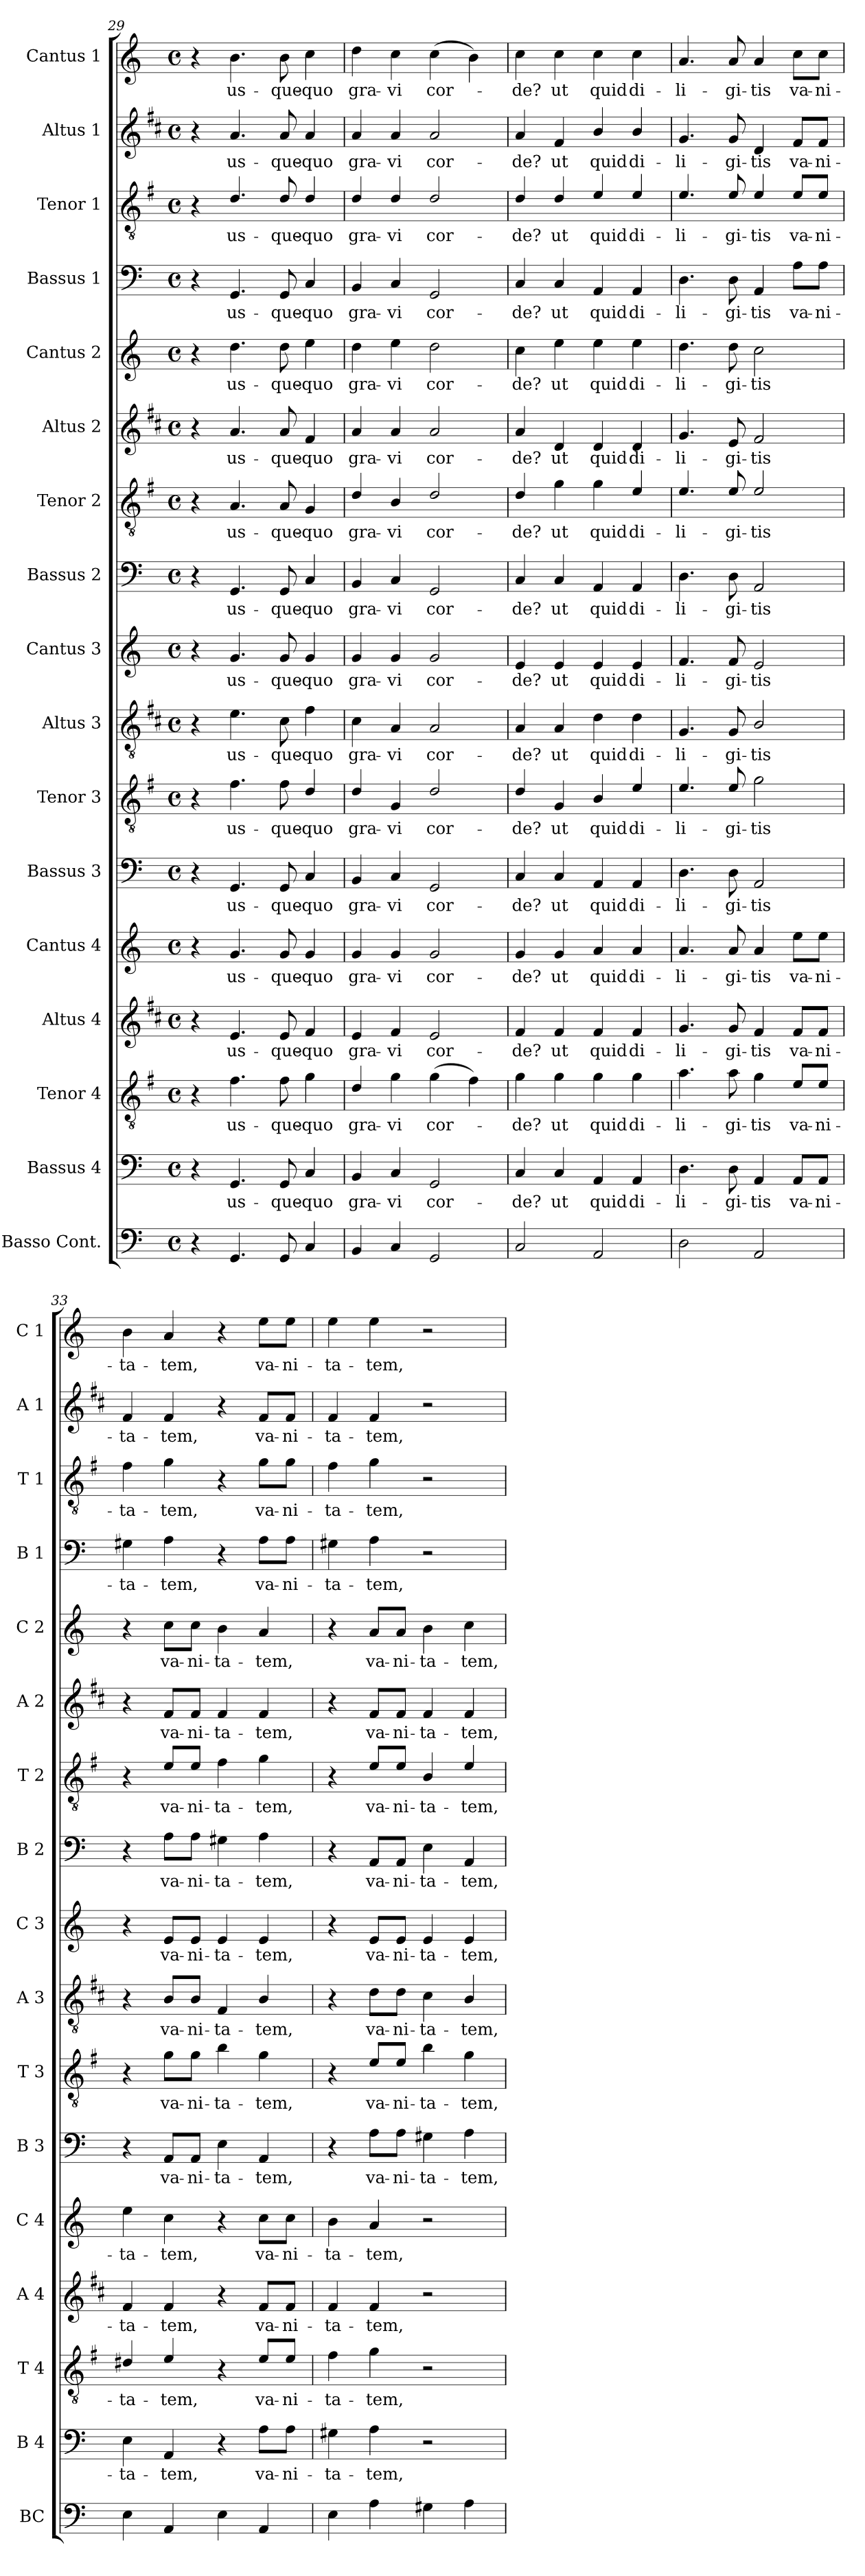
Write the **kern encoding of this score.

**kern	**kern	**text	**kern	**text	**kern	**text	**kern	**text	**kern	**text	**kern	**text	**kern	**text	**kern	**text	**kern	**text	**kern	**text	**kern	**text	**kern	**text	**kern	**text	**kern	**text	**kern	**text	**kern	**text
*part17	*part16	*part16	*part15	*part15	*part14	*part14	*part13	*part13	*part12	*part12	*part11	*part11	*part10	*part10	*part9	*part9	*part8	*part8	*part7	*part7	*part6	*part6	*part5	*part5	*part4	*part4	*part3	*part3	*part2	*part2	*part1	*part1
*staff17	*staff16	*staff16	*staff15	*staff15	*staff14	*staff14	*staff13	*staff13	*staff12	*staff12	*staff11	*staff11	*staff10	*staff10	*staff9	*staff9	*staff8	*staff8	*staff7	*staff7	*staff6	*staff6	*staff5	*staff5	*staff4	*staff4	*staff3	*staff3	*staff2	*staff2	*staff1	*staff1
*I"Basso Cont.	*I"Bassus 4	*	*I"Tenor 4	*	*I"Altus 4	*	*I"Cantus 4	*	*I"Bassus 3	*	*I"Tenor 3	*	*I"Altus 3	*	*I"Cantus 3	*	*I"Bassus 2	*	*I"Tenor 2	*	*I"Altus 2	*	*I"Cantus 2	*	*I"Bassus 1	*	*I"Tenor 1	*	*I"Altus 1	*	*I"Cantus 1	*
*I'BC	*I'B 4	*	*I'T 4	*	*I'A 4	*	*I'C 4	*	*I'B 3	*	*I'T 3	*	*I'A 3	*	*I'C 3	*	*I'B 2	*	*I'T 2	*	*I'A 2	*	*I'C 2	*	*I'B 1	*	*I'T 1	*	*I'A 1	*	*I'C 1	*
*clefF4	*clefF4	*	*clefGv2	*	*clefG2	*	*clefG2	*	*clefF4	*	*clefGv2	*	*clefGv2	*	*clefG2	*	*clefF4	*	*clefGv2	*	*clefG2	*	*clefG2	*	*clefF4	*	*clefGv2	*	*clefG2	*	*clefG2	*
*	*	*	*ITrd4c7	*	*ITrd1c2	*	*	*	*	*	*ITrd4c7	*	*ITrd1c2	*	*	*	*	*	*ITrd4c7	*	*ITrd1c2	*	*	*	*	*	*ITrd4c7	*	*ITrd1c2	*	*	*
*k[]	*k[]	*	*k[]	*	*k[]	*	*k[]	*	*k[]	*	*k[]	*	*k[]	*	*k[]	*	*k[]	*	*k[]	*	*k[]	*	*k[]	*	*k[]	*	*k[]	*	*k[]	*	*k[]	*
*C:	*C:	*	*C:	*	*C:	*	*C:	*	*C:	*	*C:	*	*C:	*	*C:	*	*C:	*	*C:	*	*C:	*	*C:	*	*C:	*	*C:	*	*C:	*	*C:	*
*M4/4	*M4/4	*	*M4/4	*	*M4/4	*	*M4/4	*	*M4/4	*	*M4/4	*	*M4/4	*	*M4/4	*	*M4/4	*	*M4/4	*	*M4/4	*	*M4/4	*	*M4/4	*	*M4/4	*	*M4/4	*	*M4/4	*
*met(c)	*met(c)	*	*met(c)	*	*met(c)	*	*met(c)	*	*met(c)	*	*met(c)	*	*met(c)	*	*met(c)	*	*met(c)	*	*met(c)	*	*met(c)	*	*met(c)	*	*met(c)	*	*met(c)	*	*met(c)	*	*met(c)	*
=29	=29	=29	=29	=29	=29	=29	=29	=29	=29	=29	=29	=29	=29	=29	=29	=29	=29	=29	=29	=29	=29	=29	=29	=29	=29	=29	=29	=29	=29	=29	=29	=29
4r	4r	.	4r	.	4r	.	4r	.	4r	.	4r	.	4r	.	4r	.	4r	.	4r	.	4r	.	4r	.	4r	.	4r	.	4r	.	4r	.
!	!	!LO:LY:b	!	!LO:LY:b	!	!LO:LY:b	!	!LO:LY:b	!	!LO:LY:b	!	!LO:LY:b	!	!LO:LY:b	!	!LO:LY:b	!	!LO:LY:b	!	!LO:LY:b	!	!LO:LY:b	!	!LO:LY:b	!	!LO:LY:b	!	!LO:LY:b	!	!LO:LY:b	!	!LO:LY:b
4.GG/	4.GG/	us-	4.B\	us-	4.d/	us-	4.g/	us-	4.GG/	us-	4.B\	us-	4.d\	us-	4.g/	us-	4.GG/	us-	4.D/	us-	4.g/	us-	4.dd\	us-	4.GG/	us-	4.G/	us-	4.g/	us-	4.b\	us-
!	!	!LO:LY:b	!	!LO:LY:b	!	!LO:LY:b	!	!LO:LY:b	!	!LO:LY:b	!	!LO:LY:b	!	!LO:LY:b	!	!LO:LY:b	!	!LO:LY:b	!	!LO:LY:b	!	!LO:LY:b	!	!LO:LY:b	!	!LO:LY:b	!	!LO:LY:b	!	!LO:LY:b	!	!LO:LY:b
8GG/	8GG/	-que-	8B\	-que-	8d/	-que-	8g/	-que-	8GG/	-que-	8B\	-que-	8B\	-que-	8g/	-que-	8GG/	-que-	8D/	-que-	8g/	-que-	8dd\	-que-	8GG/	-que-	8G/	-que-	8g/	-que-	8b\	-que-
!	!	!LO:LY:b	!	!LO:LY:b	!	!LO:LY:b	!	!LO:LY:b	!	!LO:LY:b	!	!LO:LY:b	!	!LO:LY:b	!	!LO:LY:b	!	!LO:LY:b	!	!LO:LY:b	!	!LO:LY:b	!	!LO:LY:b	!	!LO:LY:b	!	!LO:LY:b	!	!LO:LY:b	!	!LO:LY:b
4C/	4C/	-quo	4c\	-quo	4e/	-quo	4g/	-quo	4C/	-quo	4G/	-quo	4e\	-quo	4g/	-quo	4C/	-quo	4C/	-quo	4e/	-quo	4ee\	-quo	4C/	-quo	4G/	-quo	4g/	-quo	4cc\	-quo
=30	=30	=30	=30	=30	=30	=30	=30	=30	=30	=30	=30	=30	=30	=30	=30	=30	=30	=30	=30	=30	=30	=30	=30	=30	=30	=30	=30	=30	=30	=30	=30	=30
!	!	!LO:LY:b	!	!LO:LY:b	!	!LO:LY:b	!	!LO:LY:b	!	!LO:LY:b	!	!LO:LY:b	!	!LO:LY:b	!	!LO:LY:b	!	!LO:LY:b	!	!LO:LY:b	!	!LO:LY:b	!	!LO:LY:b	!	!LO:LY:b	!	!LO:LY:b	!	!LO:LY:b	!	!LO:LY:b
4BB/	4BB/	gra-	4G/	gra-	4d/	gra-	4g/	gra-	4BB/	gra-	4G/	gra-	4B\	gra-	4g/	gra-	4BB/	gra-	4G/	gra-	4g/	gra-	4dd\	gra-	4BB/	gra-	4G/	gra-	4g/	gra-	4dd\	gra-
!	!	!LO:LY:b	!	!LO:LY:b	!	!LO:LY:b	!	!LO:LY:b	!	!LO:LY:b	!	!LO:LY:b	!	!LO:LY:b	!	!LO:LY:b	!	!LO:LY:b	!	!LO:LY:b	!	!LO:LY:b	!	!LO:LY:b	!	!LO:LY:b	!	!LO:LY:b	!	!LO:LY:b	!	!LO:LY:b
4C/	4C/	-vi	4c\	-vi	4e/	-vi	4g/	-vi	4C/	-vi	4C/	-vi	4G/	-vi	4g/	-vi	4C/	-vi	4E/	-vi	4g/	-vi	4ee\	-vi	4C/	-vi	4G/	-vi	4g/	-vi	4cc\	-vi
!	!	!LO:LY:b	!	!LO:LY:b	!	!LO:LY:b	!	!LO:LY:b	!	!LO:LY:b	!	!LO:LY:b	!	!LO:LY:b	!	!LO:LY:b	!	!LO:LY:b	!	!LO:LY:b	!	!LO:LY:b	!	!LO:LY:b	!	!LO:LY:b	!	!LO:LY:b	!	!LO:LY:b	!	!LO:LY:b
2GG/	2GG/	cor-	(>4c\	cor-	2d/	cor-	2g/	cor-	2GG/	cor-	2G/	cor-	2G/	cor-	2g/	cor-	2GG/	cor-	2G/	cor-	2g/	cor-	2dd\	cor-	2GG/	cor-	2G/	cor-	2g/	cor-	(>4cc\	cor-
.	.	.	4B\)	.	.	.	.	.	.	.	.	.	.	.	.	.	.	.	.	.	.	.	.	.	.	.	.	.	.	.	4b\)	.
=31	=31	=31	=31	=31	=31	=31	=31	=31	=31	=31	=31	=31	=31	=31	=31	=31	=31	=31	=31	=31	=31	=31	=31	=31	=31	=31	=31	=31	=31	=31	=31	=31
!	!	!LO:LY:b	!	!LO:LY:b	!	!LO:LY:b	!	!LO:LY:b	!	!LO:LY:b	!	!LO:LY:b	!	!LO:LY:b	!	!LO:LY:b	!	!LO:LY:b	!	!LO:LY:b	!	!LO:LY:b	!	!LO:LY:b	!	!LO:LY:b	!	!LO:LY:b	!	!LO:LY:b	!	!LO:LY:b
2C/	4C/	-de?	4c\	-de?	4e/	-de?	4g/	-de?	4C/	-de?	4G/	-de?	4G/	-de?	4e/	-de?	4C/	-de?	4G/	-de?	4g/	-de?	4cc\	-de?	4C/	-de?	4G/	-de?	4g/	-de?	4cc\	-de?
!	!	!LO:LY:b	!	!LO:LY:b	!	!LO:LY:b	!	!LO:LY:b	!	!LO:LY:b	!	!LO:LY:b	!	!LO:LY:b	!	!LO:LY:b	!	!LO:LY:b	!	!LO:LY:b	!	!LO:LY:b	!	!LO:LY:b	!	!LO:LY:b	!	!LO:LY:b	!	!LO:LY:b	!	!LO:LY:b
.	4C/	ut	4c\	ut	4e/	ut	4g/	ut	4C/	ut	4C/	ut	4G/	ut	4e/	ut	4C/	ut	4c\	ut	4c/	ut	4ee\	ut	4C/	ut	4G/	ut	4e/	ut	4cc\	ut
!	!	!LO:LY:b	!	!LO:LY:b	!	!LO:LY:b	!	!LO:LY:b	!	!LO:LY:b	!	!LO:LY:b	!	!LO:LY:b	!	!LO:LY:b	!	!LO:LY:b	!	!LO:LY:b	!	!LO:LY:b	!	!LO:LY:b	!	!LO:LY:b	!	!LO:LY:b	!	!LO:LY:b	!	!LO:LY:b
2AA/	4AA/	quid	4c\	quid	4e/	quid	4a/	quid	4AA/	quid	4E/	quid	4c\	quid	4e/	quid	4AA/	quid	4c\	quid	4c/	quid	4ee\	quid	4AA/	quid	4A/	quid	4a/	quid	4cc\	quid
!	!	!LO:LY:b	!	!LO:LY:b	!	!LO:LY:b	!	!LO:LY:b	!	!LO:LY:b	!	!LO:LY:b	!	!LO:LY:b	!	!LO:LY:b	!	!LO:LY:b	!	!LO:LY:b	!	!LO:LY:b	!	!LO:LY:b	!	!LO:LY:b	!	!LO:LY:b	!	!LO:LY:b	!	!LO:LY:b
.	4AA/	di-	4c\	di-	4e/	di-	4a/	di-	4AA/	di-	4A/	di-	4c\	di-	4e/	di-	4AA/	di-	4A/	di-	4c/	di-	4ee\	di-	4AA/	di-	4A/	di-	4a/	di-	4cc\	di-
=32	=32	=32	=32	=32	=32	=32	=32	=32	=32	=32	=32	=32	=32	=32	=32	=32	=32	=32	=32	=32	=32	=32	=32	=32	=32	=32	=32	=32	=32	=32	=32	=32
!	!	!LO:LY:b	!	!LO:LY:b	!	!LO:LY:b	!	!LO:LY:b	!	!LO:LY:b	!	!LO:LY:b	!	!LO:LY:b	!	!LO:LY:b	!	!LO:LY:b	!	!LO:LY:b	!	!LO:LY:b	!	!LO:LY:b	!	!LO:LY:b	!	!LO:LY:b	!	!LO:LY:b	!	!LO:LY:b
2D\	4.D\	-li-	4.d\	-li-	4.f/	-li-	4.a/	-li-	4.D\	-li-	4.A/	-li-	4.F/	-li-	4.f/	-li-	4.D\	-li-	4.A/	-li-	4.f/	-li-	4.dd\	-li-	4.D\	-li-	4.A/	-li-	4.f/	-li-	4.a/	-li-
!	!	!LO:LY:b	!	!LO:LY:b	!	!LO:LY:b	!	!LO:LY:b	!	!LO:LY:b	!	!LO:LY:b	!	!LO:LY:b	!	!LO:LY:b	!	!LO:LY:b	!	!LO:LY:b	!	!LO:LY:b	!	!LO:LY:b	!	!LO:LY:b	!	!LO:LY:b	!	!LO:LY:b	!	!LO:LY:b
.	8D\	-gi-	8d\	-gi-	8f/	-gi-	8a/	-gi-	8D\	-gi-	8A/	-gi-	8F/	-gi-	8f/	-gi-	8D\	-gi-	8A/	-gi-	8d/	-gi-	8dd\	-gi-	8D\	-gi-	8A/	-gi-	8f/	-gi-	8a/	-gi-
!	!	!LO:LY:b	!	!LO:LY:b	!	!LO:LY:b	!	!LO:LY:b	!	!LO:LY:b	!	!LO:LY:b	!	!LO:LY:b	!	!LO:LY:b	!	!LO:LY:b	!	!LO:LY:b	!	!LO:LY:b	!	!LO:LY:b	!	!LO:LY:b	!	!LO:LY:b	!	!LO:LY:b	!	!LO:LY:b
2AA/	4AA/	-tis	4c\	-tis	4e/	-tis	4a/	-tis	2AA/	-tis	2c\	-tis	2A/	-tis	2e/	-tis	2AA/	-tis	2A/	-tis	2e/	-tis	2cc\	-tis	4AA/	-tis	4A/	-tis	4c/	-tis	4a/	-tis
!	!	!LO:LY:b	!	!LO:LY:b	!	!LO:LY:b	!	!LO:LY:b	!	!	!	!	!	!	!	!	!	!	!	!	!	!	!	!	!	!LO:LY:b	!	!LO:LY:b	!	!LO:LY:b	!	!LO:LY:b
.	8AA/L	va-	8A/L	va-	8e/L	va-	8ee\L	va-	.	.	.	.	.	.	.	.	.	.	.	.	.	.	.	.	8A\L	va-	8A/L	va-	8e/L	va-	8cc\L	va-
!	!	!LO:LY:b	!	!LO:LY:b	!	!LO:LY:b	!	!LO:LY:b	!	!	!	!	!	!	!	!	!	!	!	!	!	!	!	!	!	!LO:LY:b	!	!LO:LY:b	!	!LO:LY:b	!	!LO:LY:b
.	8AA/J	-ni-	8A/J	-ni-	8e/J	-ni-	8ee\J	-ni-	.	.	.	.	.	.	.	.	.	.	.	.	.	.	.	.	8A\J	-ni-	8A/J	-ni-	8e/J	-ni-	8cc\J	-ni-
=33	=33	=33	=33	=33	=33	=33	=33	=33	=33	=33	=33	=33	=33	=33	=33	=33	=33	=33	=33	=33	=33	=33	=33	=33	=33	=33	=33	=33	=33	=33	=33	=33
!	!	!LO:LY:b	!	!LO:LY:b	!	!LO:LY:b	!	!LO:LY:b	!	!	!	!	!	!	!	!	!	!	!	!	!	!	!	!	!	!LO:LY:b	!	!LO:LY:b	!	!LO:LY:b	!	!LO:LY:b
4E\	4E\	-ta-	4G#X/	-ta-	4e/	-ta-	4ee\	-ta-	4r	.	4r	.	4r	.	4r	.	4r	.	4r	.	4r	.	4r	.	4G#X\	-ta-	4B\	-ta-	4e/	-ta-	4b\	-ta-
!	!	!LO:LY:b	!	!LO:LY:b	!	!LO:LY:b	!	!LO:LY:b	!	!LO:LY:b	!	!LO:LY:b	!	!LO:LY:b	!	!LO:LY:b	!	!LO:LY:b	!	!LO:LY:b	!	!LO:LY:b	!	!LO:LY:b	!	!LO:LY:b	!	!LO:LY:b	!	!LO:LY:b	!	!LO:LY:b
4AA/	4AA/	-tem,	4A/	-tem,	4e/	-tem,	4cc\	-tem,	8AA/L	va-	8c\L	va-	8A/L	va-	8e/L	va-	8A\L	va-	8A/L	va-	8e/L	va-	8cc\L	va-	4A\	-tem,	4c\	-tem,	4e/	-tem,	4a/	-tem,
!	!	!	!	!	!	!	!	!	!	!LO:LY:b	!	!LO:LY:b	!	!LO:LY:b	!	!LO:LY:b	!	!LO:LY:b	!	!LO:LY:b	!	!LO:LY:b	!	!LO:LY:b	!	!	!	!	!	!	!	!
.	.	.	.	.	.	.	.	.	8AA/J	-ni-	8c\J	-ni-	8A/J	-ni-	8e/J	-ni-	8A\J	-ni-	8A/J	-ni-	8e/J	-ni-	8cc\J	-ni-	.	.	.	.	.	.	.	.
!	!	!	!	!	!	!	!	!	!	!LO:LY:b	!	!LO:LY:b	!	!LO:LY:b	!	!LO:LY:b	!	!LO:LY:b	!	!LO:LY:b	!	!LO:LY:b	!	!LO:LY:b	!	!	!	!	!	!	!	!
4E\	4r	.	4r	.	4r	.	4r	.	4E\	-ta-	4e\	-ta-	4E/	-ta-	4e/	-ta-	4G#X\	-ta-	4B\	-ta-	4e/	-ta-	4b\	-ta-	4r	.	4r	.	4r	.	4r	.
!	!	!LO:LY:b	!	!LO:LY:b	!	!LO:LY:b	!	!LO:LY:b	!	!LO:LY:b	!	!LO:LY:b	!	!LO:LY:b	!	!LO:LY:b	!	!LO:LY:b	!	!LO:LY:b	!	!LO:LY:b	!	!LO:LY:b	!	!LO:LY:b	!	!LO:LY:b	!	!LO:LY:b	!	!LO:LY:b
4AA/	8A\L	va-	8A/L	va-	8e/L	va-	8cc\L	va-	4AA/	-tem,	4c\	-tem,	4A/	-tem,	4e/	-tem,	4A\	-tem,	4c\	-tem,	4e/	-tem,	4a/	-tem,	8A\L	va-	8c\L	va-	8e/L	va-	8ee\L	va-
!	!	!LO:LY:b	!	!LO:LY:b	!	!LO:LY:b	!	!LO:LY:b	!	!	!	!	!	!	!	!	!	!	!	!	!	!	!	!	!	!LO:LY:b	!	!LO:LY:b	!	!LO:LY:b	!	!LO:LY:b
.	8A\J	-ni-	8A/J	-ni-	8e/J	-ni-	8cc\J	-ni-	.	.	.	.	.	.	.	.	.	.	.	.	.	.	.	.	8A\J	-ni-	8c\J	-ni-	8e/J	-ni-	8ee\J	-ni-
!!LO:PB:g=z
=34	=34	=34	=34	=34	=34	=34	=34	=34	=34	=34	=34	=34	=34	=34	=34	=34	=34	=34	=34	=34	=34	=34	=34	=34	=34	=34	=34	=34	=34	=34	=34	=34
!	!	!LO:LY:b	!	!LO:LY:b	!	!LO:LY:b	!	!LO:LY:b	!	!	!	!	!	!	!	!	!	!	!	!	!	!	!	!	!	!LO:LY:b	!	!LO:LY:b	!	!LO:LY:b	!	!LO:LY:b
4E\	4G#X\	-ta-	4B\	-ta-	4e/	-ta-	4b\	-ta-	4r	.	4r	.	4r	.	4r	.	4r	.	4r	.	4r	.	4r	.	4G#X\	-ta-	4B\	-ta-	4e/	-ta-	4ee\	-ta-
!	!	!LO:LY:b	!	!LO:LY:b	!	!LO:LY:b	!	!LO:LY:b	!	!LO:LY:b	!	!LO:LY:b	!	!LO:LY:b	!	!LO:LY:b	!	!LO:LY:b	!	!LO:LY:b	!	!LO:LY:b	!	!LO:LY:b	!	!LO:LY:b	!	!LO:LY:b	!	!LO:LY:b	!	!LO:LY:b
4A\	4A\	-tem,	4c\	-tem,	4e/	-tem,	4a/	-tem,	8A\L	va-	8A/L	va-	8c\L	va-	8e/L	va-	8AA/L	va-	8A/L	va-	8e/L	va-	8a/L	va-	4A\	-tem,	4c\	-tem,	4e/	-tem,	4ee\	-tem,
!	!	!	!	!	!	!	!	!	!	!LO:LY:b	!	!LO:LY:b	!	!LO:LY:b	!	!LO:LY:b	!	!LO:LY:b	!	!LO:LY:b	!	!LO:LY:b	!	!LO:LY:b	!	!	!	!	!	!	!	!
.	.	.	.	.	.	.	.	.	8A\J	-ni-	8A/J	-ni-	8c\J	-ni-	8e/J	-ni-	8AA/J	-ni-	8A/J	-ni-	8e/J	-ni-	8a/J	-ni-	.	.	.	.	.	.	.	.
!	!	!	!	!	!	!	!	!	!	!LO:LY:b	!	!LO:LY:b	!	!LO:LY:b	!	!LO:LY:b	!	!LO:LY:b	!	!LO:LY:b	!	!LO:LY:b	!	!LO:LY:b	!	!	!	!	!	!	!	!
4G#X\	2r	.	2r	.	2r	.	2r	.	4G#X\	-ta-	4e\	-ta-	4B\	-ta-	4e/	-ta-	4E\	-ta-	4E/	-ta-	4e/	-ta-	4b\	-ta-	2r	.	2r	.	2r	.	2r	.
!	!	!	!	!	!	!	!	!	!	!LO:LY:b	!	!LO:LY:b	!	!LO:LY:b	!	!LO:LY:b	!	!LO:LY:b	!	!LO:LY:b	!	!LO:LY:b	!	!LO:LY:b	!	!	!	!	!	!	!	!
4A\	.	.	.	.	.	.	.	.	4A\	-tem,	4c\	-tem,	4A/	-tem,	4e/	-tem,	4AA/	-tem,	4A/	-tem,	4e/	-tem,	4cc\	-tem,	.	.	.	.	.	.	.	.
=	=	=	=	=	=	=	=	=	=	=	=	=	=	=	=	=	=	=	=	=	=	=	=	=	=	=	=	=	=	=	=	=
*-	*-	*-	*-	*-	*-	*-	*-	*-	*-	*-	*-	*-	*-	*-	*-	*-	*-	*-	*-	*-	*-	*-	*-	*-	*-	*-	*-	*-	*-	*-	*-	*-
